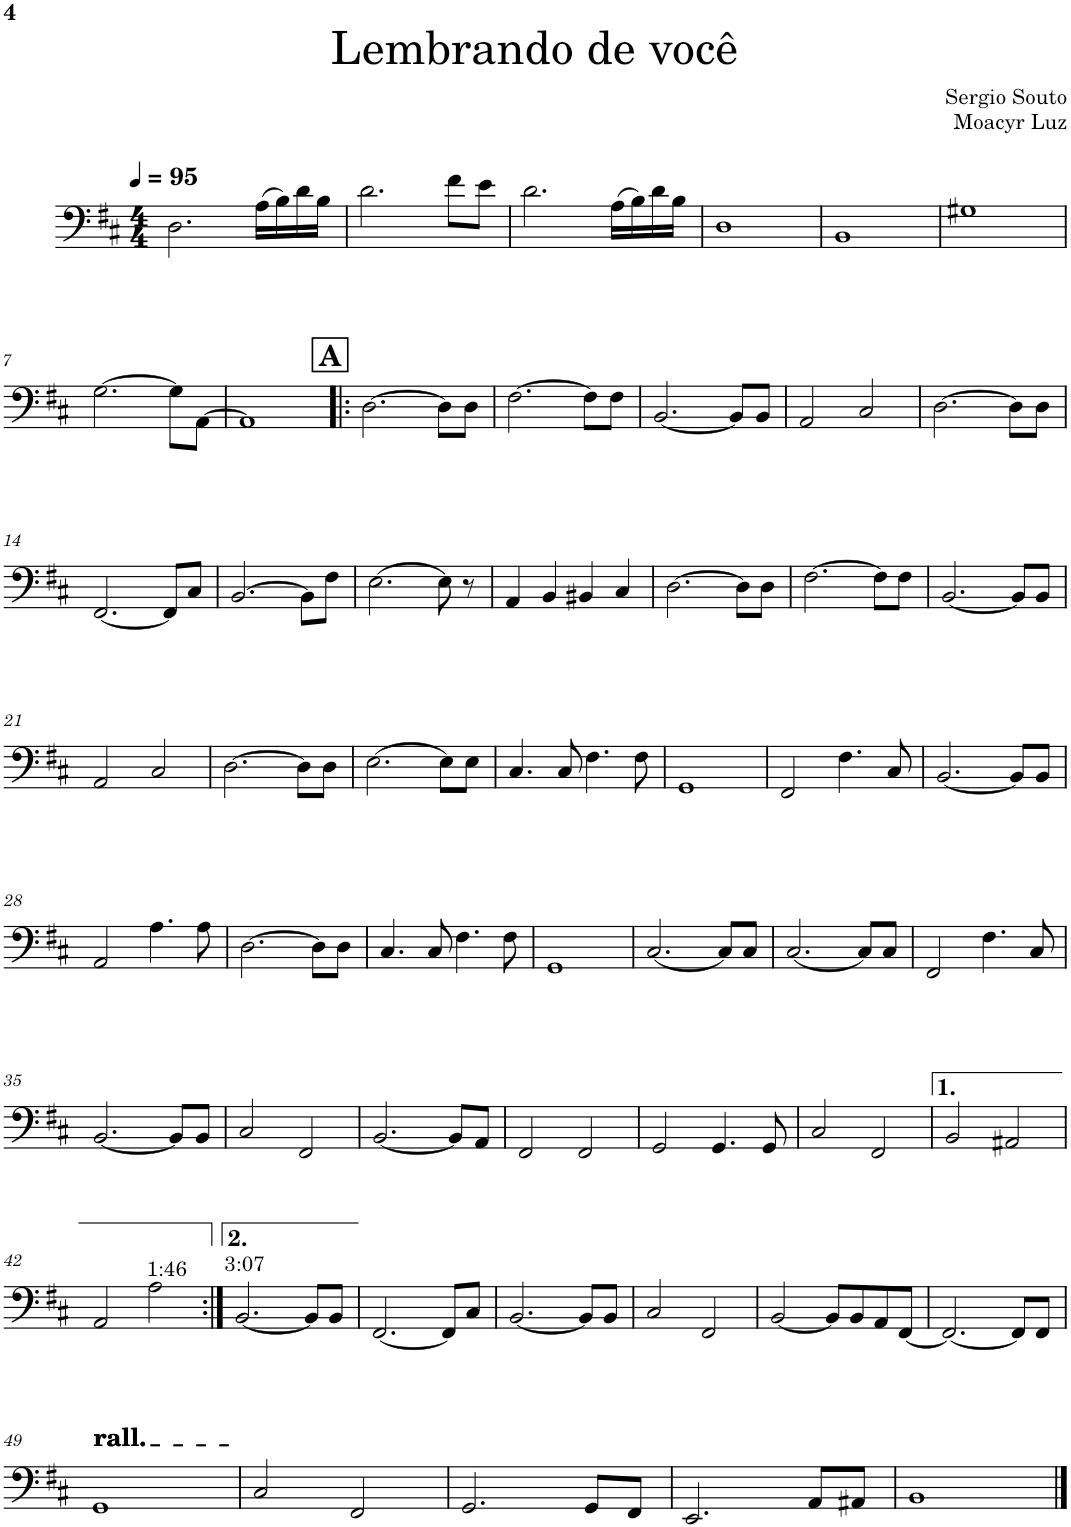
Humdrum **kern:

**kern
*part1
*staff1
*I"Acoustic Bass
*I'Bass
!!LO:PB:g=z
*clefF4
*Trd7c12
*k[f#c#]
*M4/4
*MM95
=1
2.D\
(16A\LL
16B\)
16d\
16B\JJ
=2
2.d\
8f#\L
8e\J
=3
2.d\
(16A\LL
16B\)
16d\
16B\JJ
=4
1D
=5
1BB
=6
1G#X
!!LO:LB:g=z
=7
[2.G\
8G\L]
[8AA\J
=8
1AA]
!!LO:REH:place=s1:a:B:cj:fs=14:t=A
=9!|:
[2.D\
8D\L]
8D\J
=10
[2.F#\
8F#\L]
8F#\J
=11
[2.BB/
8BB/L]
8BB/J
=12
2AA/
2C#/
=13
[2.D\
8D\L]
8D\J
!!LO:LB:g=z
=14
[2.FF#/
8FF#/L]
8C#/J
=15
[2.BB/
8BB\L]
8F#\J
=16
[2.E\
8E\]
8r
=17
4AA/
4BB/
4BB#X/
4C#/
=18
[2.D\
8D\L]
8D\J
=19
[2.F#\
8F#\L]
8F#\J
=20
[2.BB/
8BB/L]
8BB/J
!!LO:LB:g=z
=21
2AA/
2C#/
=22
[2.D\
8D\L]
8D\J
=23
[2.E\
8E\L]
8E\J
=24
4.C#/
8C#/
4.F#\
8F#\
=25
1GG
=26
2FF#/
4.F#\
8C#/
=27
[2.BB/
8BB/L]
8BB/J
!!LO:LB:g=z
=28
2AA/
4.A\
8A\
=29
[2.D\
8D\L]
8D\J
=30
4.C#/
8C#/
4.F#\
8F#\
=31
1GG
=32
[2.C#/
8C#/L]
8C#/J
=33
[2.C#/
8C#/L]
8C#/J
=34
2FF#/
4.F#\
8C#/
!!LO:LB:g=z
=35
[2.BB/
8BB/L]
8BB/J
=36
2C#/
2FF#/
=37
[2.BB/
8BB/L]
8AA/J
=38
2FF#/
2FF#/
=39
2GG/
4.GG/
8GG/
=40
2C#/
2FF#/
=41
2BB/
2AA#X/
!!LO:LB:g=z
=42
2AA/
!LO:TX:a:t=1&colon;46
2A\
=43:|!
!LO:TX:a:t=3&colon;07
[2.BB/
8BB/L]
8BB/J
=44
[2.FF#/
8FF#/L]
8C#/J
=45
[2.BB/
8BB/L]
8BB/J
=46
2C#/
2FF#/
=47
[2BB/
8BB/L]
8BB/
8AA/
[8FF#/J
=48
2.FF#/_
8FF#/L]
8FF#/J
!!LO:LB:g=z
=49
!LO:TX:a:t=rall.
!LO:TX:a:t=rall.
!LO:TX:a:t=rall.
1GG
=50
2C#/
2FF#/
=51
2.GG/
8GG/L
8FF#/J
=52
2.EE/
8AA/L
8AA#X/J
=53
1BB
==
*-
